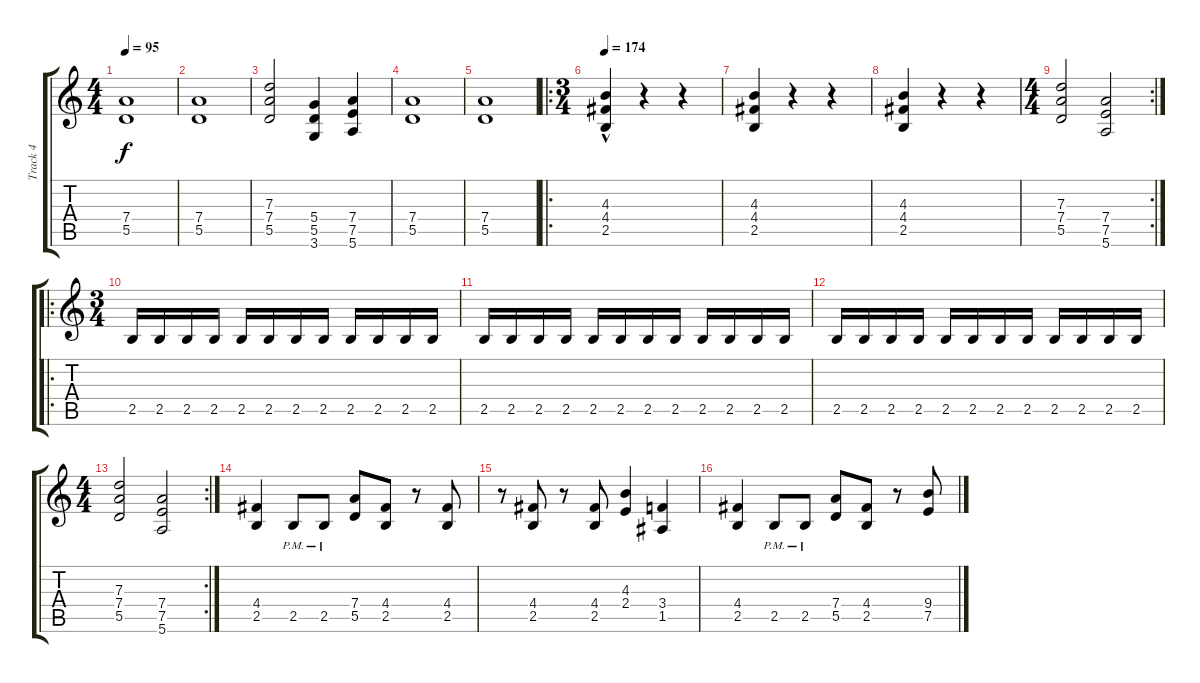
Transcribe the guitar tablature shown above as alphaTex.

\track ("Track 4" "Track 4") {instrument overdrivenguitar}
\staff {score tabs}
\tuning (E4 B3 G3 D3 A2 E2) {hide}
\ts (4 4)
\tempo 95
\clef g2
\ks c
(7.4 5.5).1{dy f} |
(7.4 5.5).1 |
(7.3 7.4 5.5).2 (5.4 5.5 3.6).4 (7.4 7.5 5.6).4 |
(7.4 5.5).1 |
(7.4 5.5).1 |
\ro
\ts (3 4)
\tempo 174
(4.3 4.4 2.5{hac}).4 r.4 r.4 |
(4.3 4.4 2.5).4 r.4 r.4 |
(4.3 4.4 2.5).4 r.4 r.4 |
\rc 2
\ts (4 4)
(7.3 7.4 5.5).2 (7.4 7.5 5.6).2 |
\ro
\ts (3 4)
2.5.16 2.5.16 2.5.16 2.5.16 2.5.16 2.5.16 2.5.16 2.5.16 2.5.16 2.5.16 2.5.16 2.5.16 |
2.5.16 2.5.16 2.5.16 2.5.16 2.5.16 2.5.16 2.5.16 2.5.16 2.5.16 2.5.16 2.5.16 2.5.16 |
2.5.16 2.5.16 2.5.16 2.5.16 2.5.16 2.5.16 2.5.16 2.5.16 2.5.16 2.5.16 2.5.16 2.5.16 |
\rc 2
\ts (4 4)
(7.3 7.4 5.5).2 (7.4 7.5 5.6).2 |
(4.4 2.5).4 2.5{pm}.8 2.5{pm}.8 (7.4 5.5).8 (4.4 2.5).8 r.8 (4.4 2.5).8 |
r.8 (4.4 2.5).8 r.8 (4.4 2.5).8 (4.3 2.4).4 (3.4 1.5).4 |
(4.4 2.5).4 2.5{pm}.8 2.5{pm}.8 (7.4 5.5).8 (4.4 2.5).8 r.8 (9.4 7.5).8
